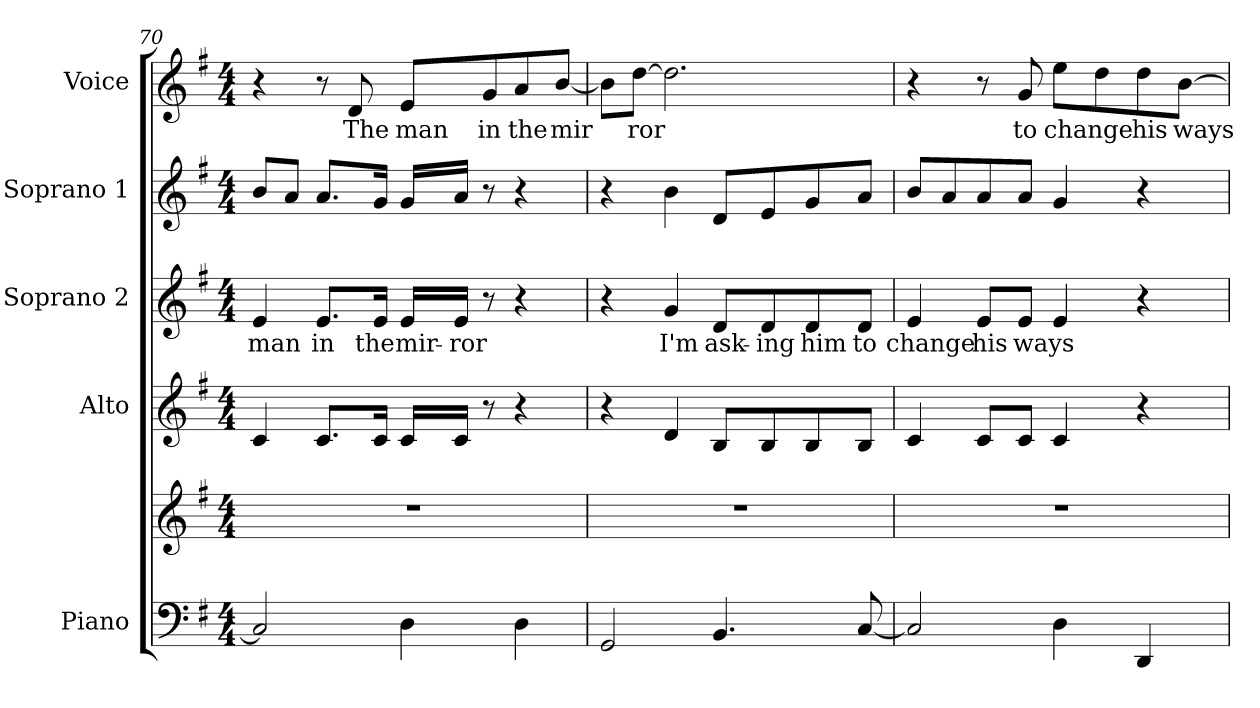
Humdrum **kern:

**kern	**kern	**kern	**kern	**text	**kern	**kern	**text
*part5	*part5	*part4	*part3	*part3	*part2	*part1	*part1
*staff6	*staff5	*staff4	*staff3	*staff3	*staff2	*staff1	*staff1
*I"Piano	*	*I"Alto	*I"Soprano 2	*	*I"Soprano 1	*I"Voice	*
*I'Pno.	*	*I'A.	*I'S2	*	*I'S1	*I'Vo.	*
*clefF4	*clefG2	*clefG2	*clefG2	*	*clefG2	*clefG2	*
*k[f#]	*k[f#]	*k[f#]	*k[f#]	*	*k[f#]	*k[f#]	*
*G:	*G:	*G:	*G:	*	*G:	*G:	*
*M4/4	*M4/4	*M4/4	*M4/4	*	*M4/4	*M4/4	*
=70	=70	=70	=70	=70	=70	=70	=70
!	!	!	!	!LO:LY:b:color=#000000	!	!	!
2Ci/]	1r	4ci/	4ei/	man	8bi/L	4r	.
.	.	.	.	.	8ai/J	.	.
!	!	!	!	!LO:LY:b:color=#000000	!	!	!
.	.	8.ci/L	8.ei/L	in	8.ai/L	8r	.
!	!	!	!	!	!	!	!LO:LY:b:color=#000000
.	.	.	.	.	.	8di/	The
!	!	!	!	!LO:LY:b:color=#000000	!	!	!
.	.	16ci/Jk	16ei/Jk	the	16gi/Jk	.	.
!	!	!	!	!LO:LY:b:color=#000000	!	!	!
!	!	!	!	!	!	!	!LO:LY:b:color=#000000
4Di\	.	16ci/LL	16ei/LL	mir-	16gi/LL	8ei/L	man
!	!	!	!	!LO:LY:b:color=#000000	!	!	!
.	.	16ci/JJ	16ei/JJ	-ror	16ai/JJ	.	.
!	!	!	!	!	!	!	!LO:LY:b:color=#000000
.	.	8r	8r	.	8r	8gi/	in
!	!	!	!	!	!	!	!LO:LY:b:color=#000000
4Di\	.	4r	4r	.	4r	8ai/	the
!	!	!	!	!	!	!	!LO:LY:b:color=#000000
.	.	.	.	.	.	[8bi/J	mir
!!LO:PB:g=z
=71	=71	=71	=71	=71	=71	=71	=71
2GGi/	1r	4r	4r	.	4r	8bi\L]	.
!	!	!	!	!	!	!	!LO:LY:b:color=#000000
.	.	.	.	.	.	[8ddi\J	ror
!	!	!	!	!LO:LY:b:color=#000000	!	!	!
.	.	4di/	4gi/	I'm	4bi\	2.ddi\]	.
!	!	!	!	!LO:LY:b:color=#000000	!	!	!
4.BBi/	.	8Bi/L	8di/L	ask-	8di/L	.	.
!	!	!	!	!LO:LY:b:color=#000000	!	!	!
.	.	8Bi/	8di/	-ing	8ei/	.	.
!	!	!	!	!LO:LY:b:color=#000000	!	!	!
.	.	8Bi/	8di/	him	8gi/	.	.
!	!	!	!	!LO:LY:b:color=#000000	!	!	!
[8Ci/	.	8Bi/J	8di/J	to	8ai/J	.	.
=72	=72	=72	=72	=72	=72	=72	=72
!	!	!	!	!LO:LY:b:color=#000000	!	!	!
2Ci/]	1r	4ci/	4ei/	change	8bi/L	4r	.
.	.	.	.	.	8ai/	.	.
!	!	!	!	!LO:LY:b:color=#000000	!	!	!
.	.	8ci/L	8ei/L	his	8ai/	8r	.
!	!	!	!	!LO:LY:b:color=#000000	!	!	!
!	!	!	!	!	!	!	!LO:LY:b:color=#000000
.	.	8ci/J	8ei/J	ways	8ai/J	8gi/	to
!	!	!	!	!	!	!	!LO:LY:b:color=#000000
4Di\	.	4ci/	4ei/	.	4gi/	8eei\L	change
.	.	.	.	.	.	8ddi\	.
!	!	!	!	!	!	!	!LO:LY:b:color=#000000
4DDi/	.	4r	4r	.	4r	8ddi\	his
!	!	!	!	!	!	!	!LO:LY:b:color=#000000
.	.	.	.	.	.	[8bi\J	ways
=	=	=	=	=	=	=	=
*-	*-	*-	*-	*-	*-	*-	*-
